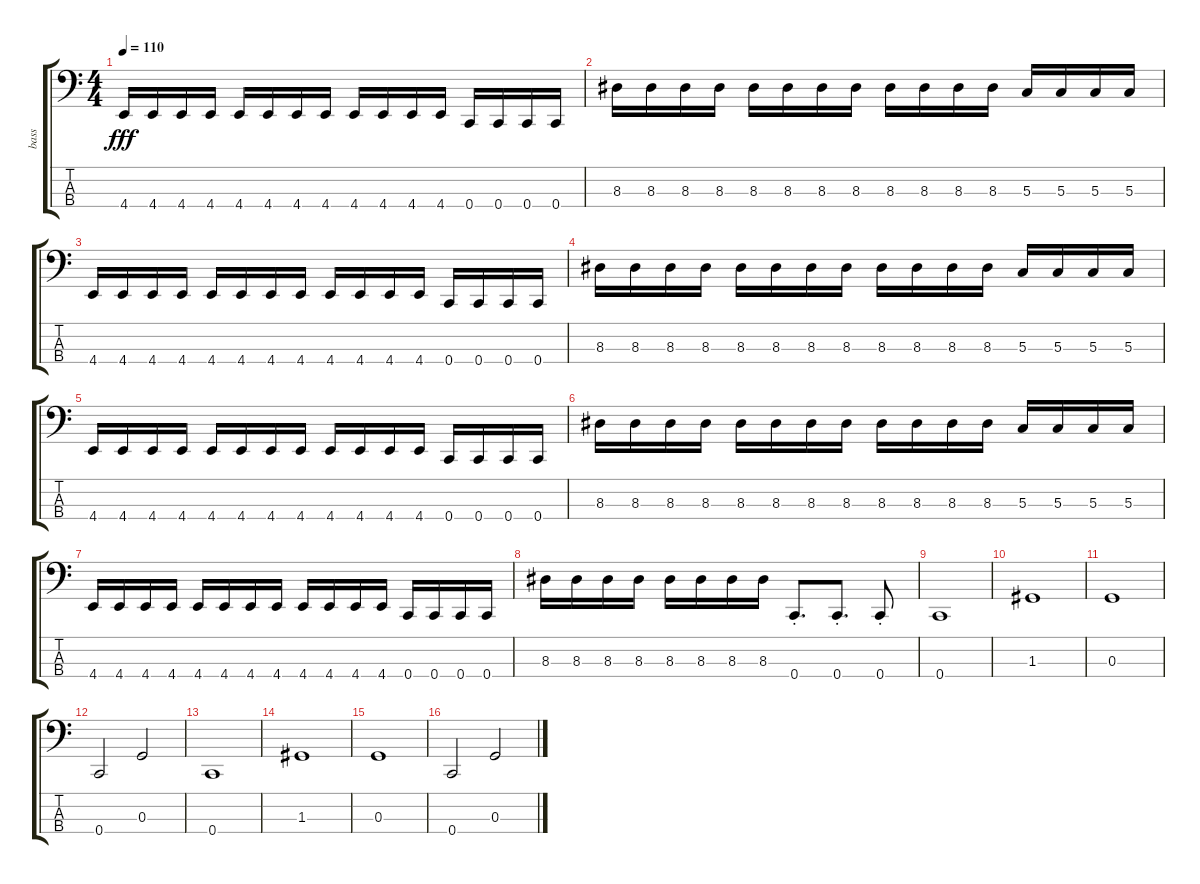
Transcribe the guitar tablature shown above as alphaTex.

\track ("bass" "bass") {instrument electricbassfinger}
\staff {score tabs}
\tuning (F2 C2 G1 C1) {hide}
\ts (4 4)
\tempo 110
\clef f4
\ks c
4.4.16{dy fff} 4.4.16 4.4.16 4.4.16 4.4.16 4.4.16 4.4.16 4.4.16 4.4.16 4.4.16 4.4.16 4.4.16 0.4.16 0.4.16 0.4.16 0.4.16 |
8.3.16 8.3.16 8.3.16 8.3.16 8.3.16 8.3.16 8.3.16 8.3.16 8.3.16 8.3.16 8.3.16 8.3.16 5.3.16 5.3.16 5.3.16 5.3.16 |
4.4.16 4.4.16 4.4.16 4.4.16 4.4.16 4.4.16 4.4.16 4.4.16 4.4.16 4.4.16 4.4.16 4.4.16 0.4.16 0.4.16 0.4.16 0.4.16 |
8.3.16 8.3.16 8.3.16 8.3.16 8.3.16 8.3.16 8.3.16 8.3.16 8.3.16 8.3.16 8.3.16 8.3.16 5.3.16 5.3.16 5.3.16 5.3.16 |
4.4.16 4.4.16 4.4.16 4.4.16 4.4.16 4.4.16 4.4.16 4.4.16 4.4.16 4.4.16 4.4.16 4.4.16 0.4.16 0.4.16 0.4.16 0.4.16 |
8.3.16 8.3.16 8.3.16 8.3.16 8.3.16 8.3.16 8.3.16 8.3.16 8.3.16 8.3.16 8.3.16 8.3.16 5.3.16 5.3.16 5.3.16 5.3.16 |
4.4.16 4.4.16 4.4.16 4.4.16 4.4.16 4.4.16 4.4.16 4.4.16 4.4.16 4.4.16 4.4.16 4.4.16 0.4.16 0.4.16 0.4.16 0.4.16 |
8.3.16 8.3.16 8.3.16 8.3.16 8.3.16 8.3.16 8.3.16 8.3.16 0.4{st}.8{d} 0.4{st}.8{d} 0.4{st}.8 |
0.4.1 |
1.3.1 |
0.3.1 |
0.4.2 0.3.2 |
0.4.1 |
1.3.1 |
0.3.1 |
0.4.2 0.3.2
